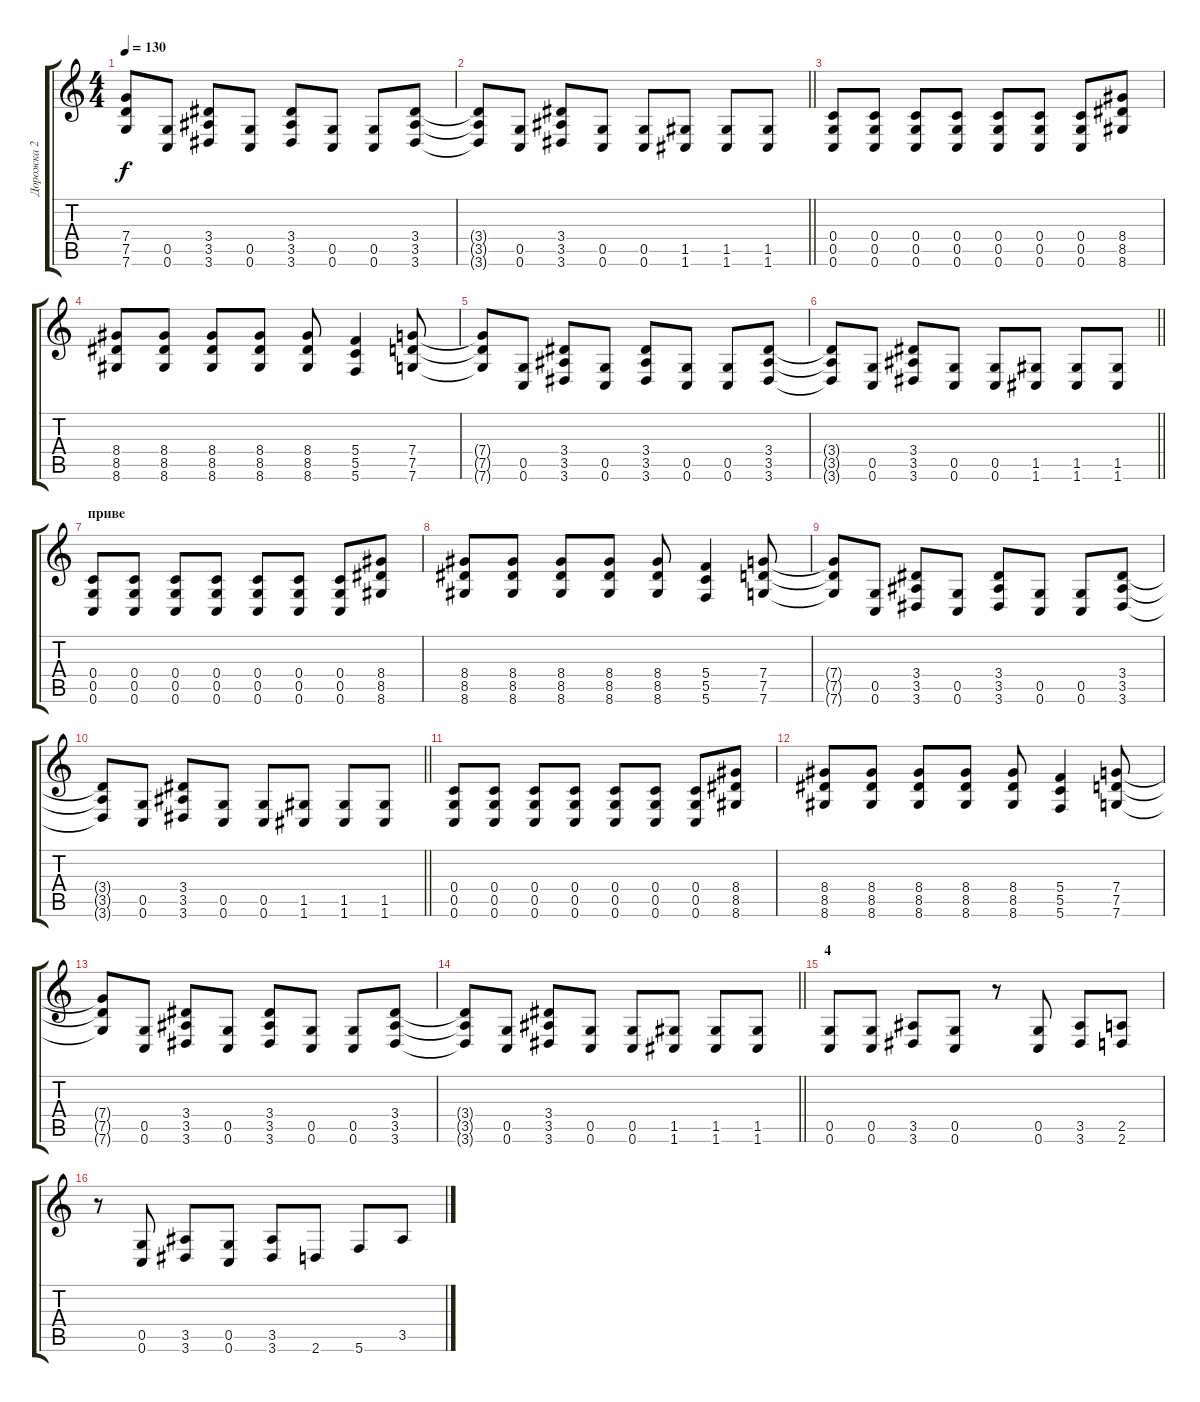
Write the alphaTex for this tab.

\track ("Дорожка 2" "Дорожка 2") {instrument acousticguitarsteel}
\staff {score tabs}
\tuning (D4 A3 F3 C3 G2 C2) {hide}
\ts (4 4)
\tempo 130
\clef g2
\ks c
(7.4{t} 7.5{t} 7.6{t}).8{dy f} (0.5 0.6).8 (3.4 3.5 3.6).8 (0.5 0.6).8 (3.4 3.5 3.6).8 (0.5 0.6).8 (0.5 0.6).8 (3.4 3.5 3.6).8 |
\barLineRight lightlight
(3.4{t} 3.5{t} 3.6{t}).8 (0.5 0.6).8 (3.4 3.5 3.6).8 (0.5 0.6).8 (0.5 0.6).8 (1.5 1.6).8 (1.5 1.6).8 (1.5 1.6).8 |
(0.4 0.5 0.6).8 (0.4 0.5 0.6).8 (0.4 0.5 0.6).8 (0.4 0.5 0.6).8 (0.4 0.5 0.6).8 (0.4 0.5 0.6).8 (0.4 0.5 0.6).8 (8.4 8.5 8.6).8 |
(8.4 8.5 8.6).8 (8.4 8.5 8.6).8 (8.4 8.5 8.6).8 (8.4 8.5 8.6).8 (8.4 8.5 8.6).8 (5.4 5.5 5.6).4 (7.4 7.5 7.6).8 |
(7.4{t} 7.5{t} 7.6{t}).8 (0.5 0.6).8 (3.4 3.5 3.6).8 (0.5 0.6).8 (3.4 3.5 3.6).8 (0.5 0.6).8 (0.5 0.6).8 (3.4 3.5 3.6).8 |
\barLineRight lightlight
(3.4{t} 3.5{t} 3.6{t}).8 (0.5 0.6).8 (3.4 3.5 3.6).8 (0.5 0.6).8 (0.5 0.6).8 (1.5 1.6).8 (1.5 1.6).8 (1.5 1.6).8 |
\section ("" "приве")
(0.4 0.5 0.6).8 (0.4 0.5 0.6).8 (0.4 0.5 0.6).8 (0.4 0.5 0.6).8 (0.4 0.5 0.6).8 (0.4 0.5 0.6).8 (0.4 0.5 0.6).8 (8.4 8.5 8.6).8 |
(8.4 8.5 8.6).8 (8.4 8.5 8.6).8 (8.4 8.5 8.6).8 (8.4 8.5 8.6).8 (8.4 8.5 8.6).8 (5.4 5.5 5.6).4 (7.4 7.5 7.6).8 |
(7.4{t} 7.5{t} 7.6{t}).8 (0.5 0.6).8 (3.4 3.5 3.6).8 (0.5 0.6).8 (3.4 3.5 3.6).8 (0.5 0.6).8 (0.5 0.6).8 (3.4 3.5 3.6).8 |
\barLineRight lightlight
(3.4{t} 3.5{t} 3.6{t}).8 (0.5 0.6).8 (3.4 3.5 3.6).8 (0.5 0.6).8 (0.5 0.6).8 (1.5 1.6).8 (1.5 1.6).8 (1.5 1.6).8 |
(0.4 0.5 0.6).8 (0.4 0.5 0.6).8 (0.4 0.5 0.6).8 (0.4 0.5 0.6).8 (0.4 0.5 0.6).8 (0.4 0.5 0.6).8 (0.4 0.5 0.6).8 (8.4 8.5 8.6).8 |
(8.4 8.5 8.6).8 (8.4 8.5 8.6).8 (8.4 8.5 8.6).8 (8.4 8.5 8.6).8 (8.4 8.5 8.6).8 (5.4 5.5 5.6).4 (7.4 7.5 7.6).8 |
(7.4{t} 7.5{t} 7.6{t}).8 (0.5 0.6).8 (3.4 3.5 3.6).8 (0.5 0.6).8 (3.4 3.5 3.6).8 (0.5 0.6).8 (0.5 0.6).8 (3.4 3.5 3.6).8 |
\barLineRight lightlight
(3.4{t} 3.5{t} 3.6{t}).8 (0.5 0.6).8 (3.4 3.5 3.6).8 (0.5 0.6).8 (0.5 0.6).8 (1.5 1.6).8 (1.5 1.6).8 (1.5 1.6).8 |
\section ("" "4")
(0.5 0.6).8 (0.5 0.6).8 (3.5 3.6).8 (0.5 0.6).8 r.8 (0.5 0.6).8 (3.5 3.6).8 (2.5 2.6).8 |
r.8 (0.5 0.6).8 (3.5 3.6).8 (0.5 0.6).8 (3.5 3.6).8 2.6.8 5.6.8 3.5.8
